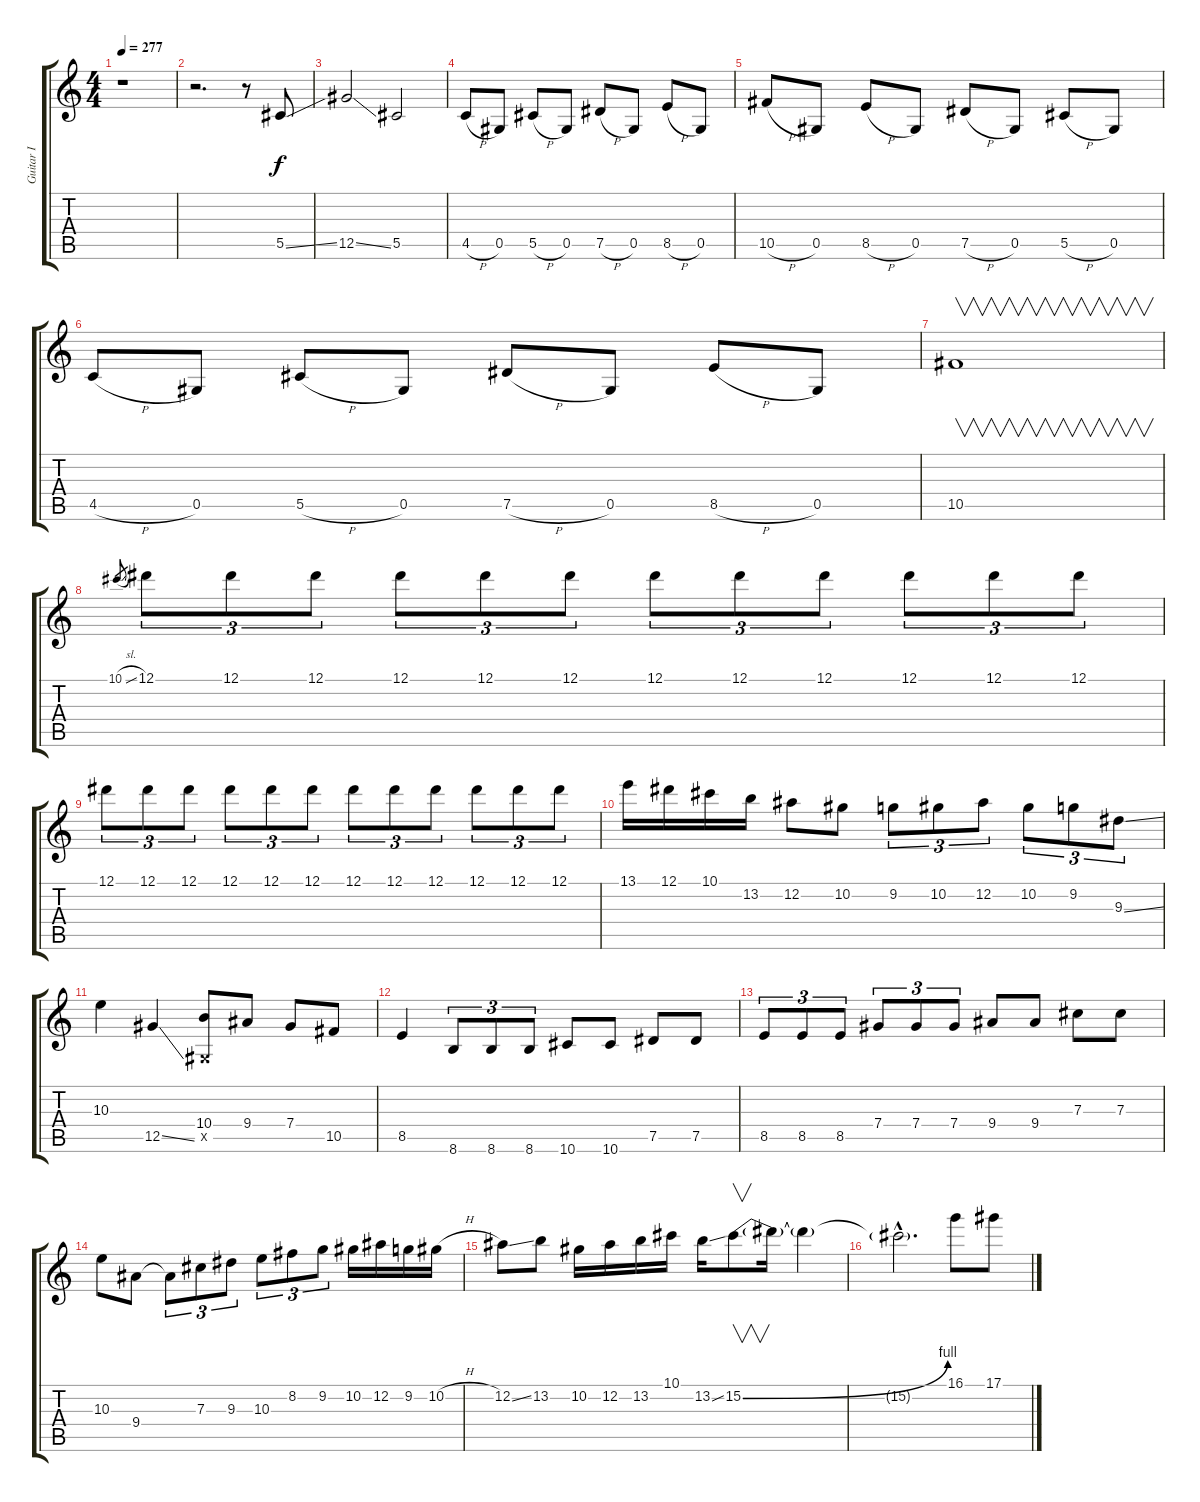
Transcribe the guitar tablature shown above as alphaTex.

\track ("Guitar I" "Guitar I") {instrument overdrivenguitar}
\staff {score tabs}
\tuning (Eb4 Bb3 Gb3 Db3 Ab2 Eb2) {hide}
\ts (4 4)
\tempo 277
\clef g2
\ks c
r.1{dy f} |
r.2{d} r.8 5.5{ss}.8 |
12.5{ss}.2 5.5.2 |
4.5{h}.8 0.5.8 5.5{h}.8 0.5.8 7.5{h}.8 0.5.8 8.5{h}.8 0.5.8 |
10.5{h}.8 0.5.8 8.5{h}.8 0.5.8 7.5{h}.8 0.5.8 5.5{h}.8 0.5.8 |
4.5{h}.8 0.5.8 5.5{h}.8 0.5.8 7.5{h}.8 0.5.8 8.5{h}.8 0.5.8 |
10.5.1{v} |
10.1{sl}.8{gr} 12.1.8{tu (3 2) balance 8} 12.1.8{tu (3 2)} 12.1.8{tu (3 2)} 12.1.8{tu (3 2)} 12.1.8{tu (3 2)} 12.1.8{tu (3 2)} 12.1.8{tu (3 2)} 12.1.8{tu (3 2)} 12.1.8{tu (3 2)} 12.1.8{tu (3 2)} 12.1.8{tu (3 2)} 12.1.8{tu (3 2)} |
12.1.8{tu (3 2)} 12.1.8{tu (3 2)} 12.1.8{tu (3 2)} 12.1.8{tu (3 2)} 12.1.8{tu (3 2)} 12.1.8{tu (3 2)} 12.1.8{tu (3 2)} 12.1.8{tu (3 2)} 12.1.8{tu (3 2)} 12.1.8{tu (3 2)} 12.1.8{tu (3 2)} 12.1.8{tu (3 2)} |
13.1.16 12.1.16 10.1.16 13.2.16 12.2.8 10.2.8 9.2.8{tu (3 2)} 10.2.8{tu (3 2)} 12.2.8{tu (3 2)} 10.2.8{tu (3 2)} 9.2.8{tu (3 2)} 9.3{ss}.8{tu (3 2)} |
10.3.4 12.5{ss}.4 (10.4 0.5{x}).8 9.4.8 7.4.8 10.5.8 |
8.5.4 8.6.8{tu (3 2)} 8.6.8{tu (3 2)} 8.6.8{tu (3 2)} 10.6.8 10.6.8 7.5.8 7.5.8 |
8.5.8{tu (3 2)} 8.5.8{tu (3 2)} 8.5.8{tu (3 2)} 7.4.8{tu (3 2)} 7.4.8{tu (3 2)} 7.4.8{tu (3 2)} 9.4.8 9.4.8 7.3.8 7.3.8 |
10.3.8 9.4.8 9.4{t}.8{tu (3 2)} 7.3.8{tu (3 2)} 9.3.8{tu (3 2)} 10.3.8{tu (3 2)} 8.2.8{tu (3 2)} 9.2.8{tu (3 2)} 10.2.16 12.2.16 9.2.16 10.2{h}.16 |
12.2{ss}.8 13.2.8 10.2.16 12.2.16 13.2.16 10.1.16 13.2{ss}.16 15.2{be (bend 0 0 60 4)}.8{v} 15.2{t}.16 15.2{t}.4 |
15.2{hac t}.2{d} 16.1.8 17.1.8
